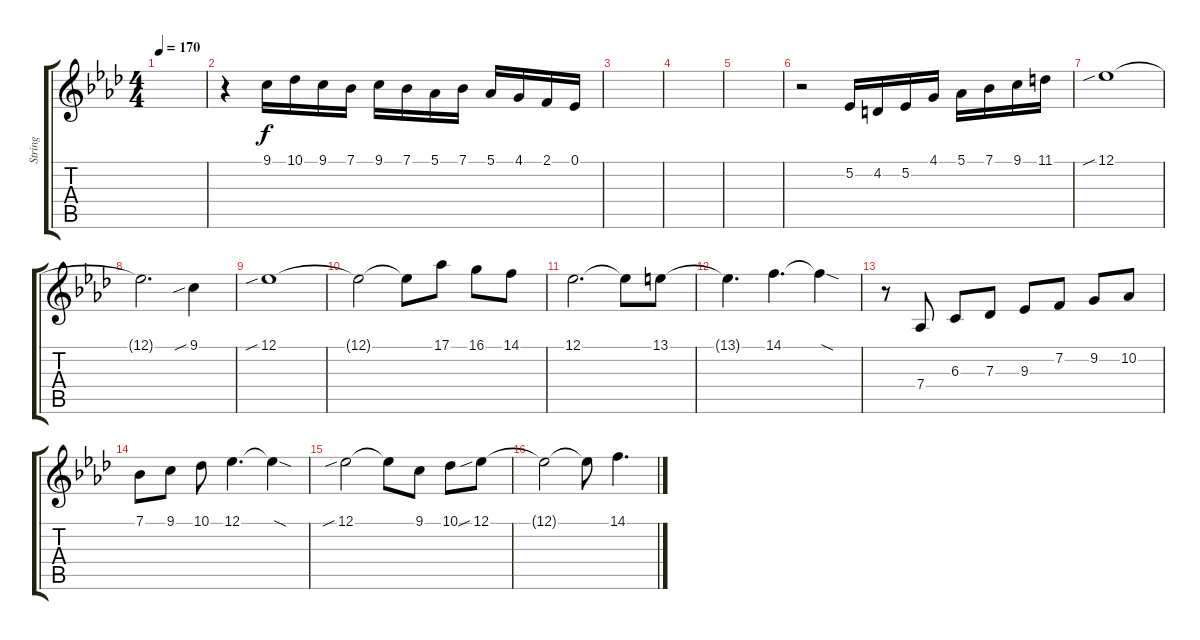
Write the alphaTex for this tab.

\track ("String" "String") {instrument stringensemble1}
\staff {score tabs}
\tuning (Eb4 Bb3 Gb3 Db3 Ab2 Eb2) {hide}
\ts (4 4)
\tempo 170
\clef g2
\ks ab
|
r.4 9.1.16 10.1.16 9.1.16 7.1.16 9.1.16 7.1.16 5.1.16 7.1.16 5.1.16 4.1.16 2.1.16 0.1.16 |
|
|
|
r.2 5.2.16 4.2.16 5.2.16 4.1.16 5.1.16 7.1.16 9.1.16 11.1.16 |
12.1{sib}.1 |
12.1{t}.2{d} 9.1{sib}.4 |
12.1{sib}.1 |
12.1{t}.2 12.1{t}.8 17.1.8 16.1.8 14.1.8 |
12.1.2{d} 12.1{t}.8 13.1.8 |
13.1{t}.4{d} 14.1.4{d} 14.1{sod t}.4 |
r.8 7.4.8 6.3.8 7.3.8 9.3.8 7.2.8 9.2.8 10.2.8 |
7.1.8 9.1.8 10.1.8 12.1.4{d} 12.1{sod t}.4 |
12.1{sib}.2 12.1{t}.8 9.1.8 10.1.8 12.1{sib}.8 |
12.1{t}.2 12.1{t}.8 14.1.4{d}
